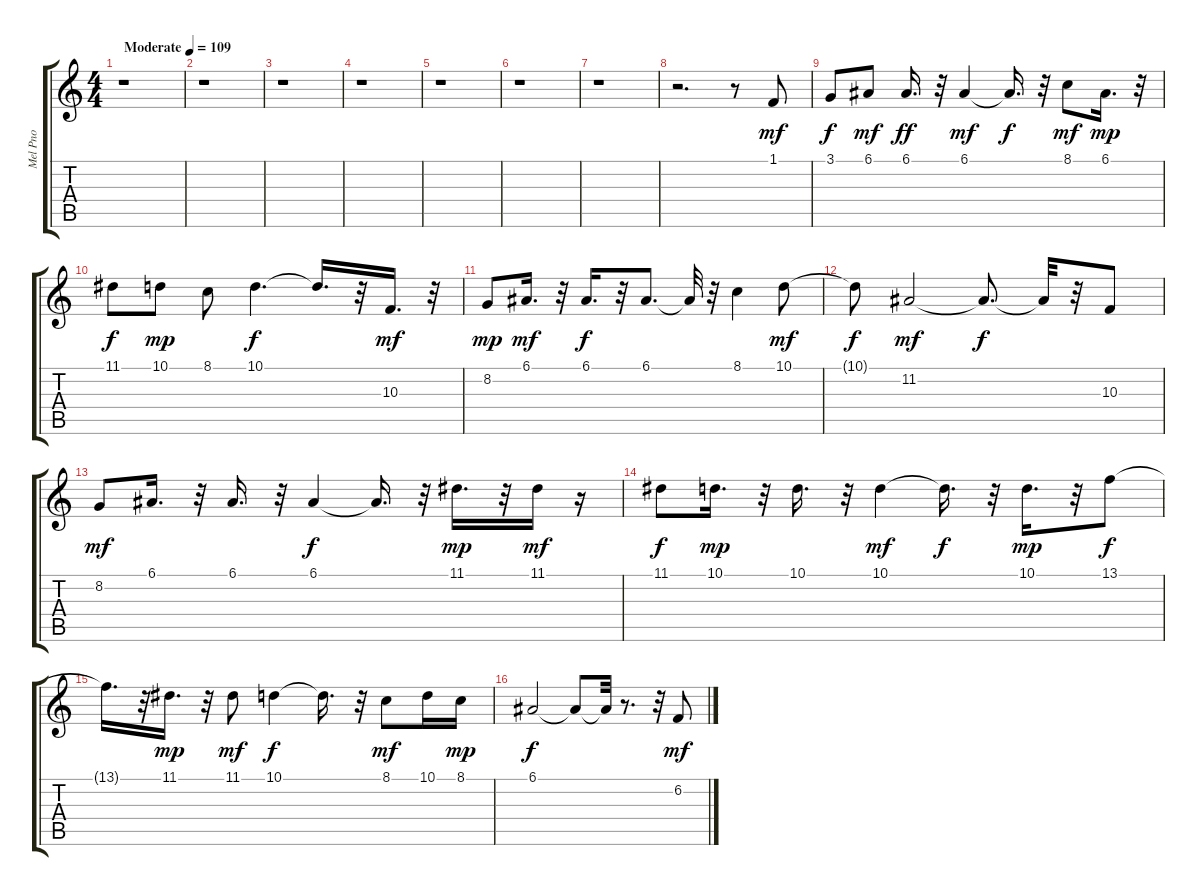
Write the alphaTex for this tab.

\track ("Mel Pno" "Mel Pno") {instrument flute}
\staff {score tabs}
\tuning (E4 B3 G3 D3 A2 E2) {hide}
\ts (4 4)
\tempo (109 "Moderate")
\clef g2
\ks c
r.1{dy mf instrument flute} |
r.1 |
r.1 |
r.1 |
r.1 |
r.1 |
r.1 |
r.2{d} r.8 1.1.8 |
3.1.8{dy f} 6.1.8{dy mf} 6.1.16{d dy ff} r.32 6.1.4{dy mf} 6.1{t}.16{d dy f} r.32 8.1.8{dy mf} 6.1.16{d dy mp} r.32 |
11.1.8{dy f} 10.1.8{dy mp} 8.1.8 10.1.4{d dy f} 10.1{t}.16{d} r.32 10.3.16{d dy mf} r.32 |
8.2.8{dy mp} 6.1.16{d dy mf} r.32 6.1.16{d dy f} r.32 6.1.8{d} 6.1{t}.32 r.32 8.1.4 10.1.8{dy mf} |
10.1{t}.8{dy f} 11.2.2{dy mf} 11.2{t}.8{d dy f} 11.2{t}.32 r.32 10.3.8 |
8.2.8{dy mf} 6.1.16{d} r.32 6.1.16{d} r.32 6.1.4{dy f} 6.1{t}.16{d} r.32 11.1.16{d dy mp} r.32 11.1.16{dy mf} r.16 |
11.1.8{dy f} 10.1.16{d dy mp} r.32 10.1.16{d} r.32 10.1.4{dy mf} 10.1{t}.16{d dy f} r.32 10.1.16{d dy mp} r.32 13.1.8{dy f} |
13.1{t}.16{d} r.32 11.1.16{d dy mp} r.32 11.1.8{dy mf} 10.1.4{dy f} 10.1{t}.16{d} r.32 8.1.8{dy mf} 10.1.16 8.1.16{dy mp} |
6.1.2{dy f} 6.1{t}.8 6.1{t}.32 r.8{d} r.32 6.2.8{dy mf}
